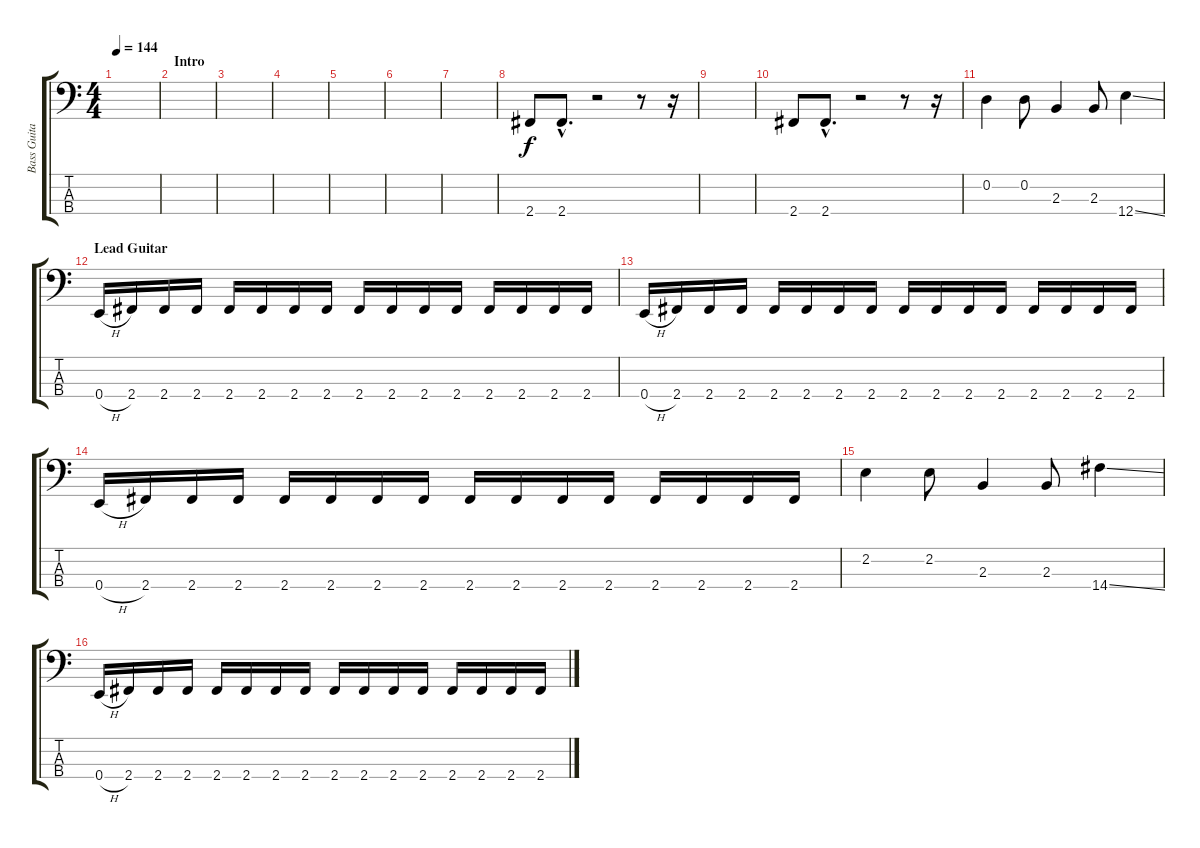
\track ("Bass Guitar" "Bass Guita") {instrument electricbasspick}
\staff {score tabs}
\tuning (G2 D2 A1 E1) {hide}
\ts (4 4)
\tempo 144
\clef f4
\ks c
|
\section ("" "Intro")
|
|
|
|
|
|
2.4.8 2.4{hac}.8{d} r.2 r.8 r.16 |
|
2.4.8 2.4{hac}.8{d} r.2 r.8 r.16 |
0.2.4 0.2.8 2.3.4 2.3.8 12.4{ss}.4 |
\section ("" "Lead Guitar ")
0.4{h}.16 2.4.16 2.4.16 2.4.16 2.4.16 2.4.16 2.4.16 2.4.16 2.4.16 2.4.16 2.4.16 2.4.16 2.4.16 2.4.16 2.4.16 2.4.16 |
0.4{h}.16 2.4.16 2.4.16 2.4.16 2.4.16 2.4.16 2.4.16 2.4.16 2.4.16 2.4.16 2.4.16 2.4.16 2.4.16 2.4.16 2.4.16 2.4.16 |
0.4{h}.16 2.4.16 2.4.16 2.4.16 2.4.16 2.4.16 2.4.16 2.4.16 2.4.16 2.4.16 2.4.16 2.4.16 2.4.16 2.4.16 2.4.16 2.4.16 |
2.2.4 2.2.8 2.3.4 2.3.8 14.4{ss}.4 |
0.4{h}.16 2.4.16 2.4.16 2.4.16 2.4.16 2.4.16 2.4.16 2.4.16 2.4.16 2.4.16 2.4.16 2.4.16 2.4.16 2.4.16 2.4.16 2.4.16
